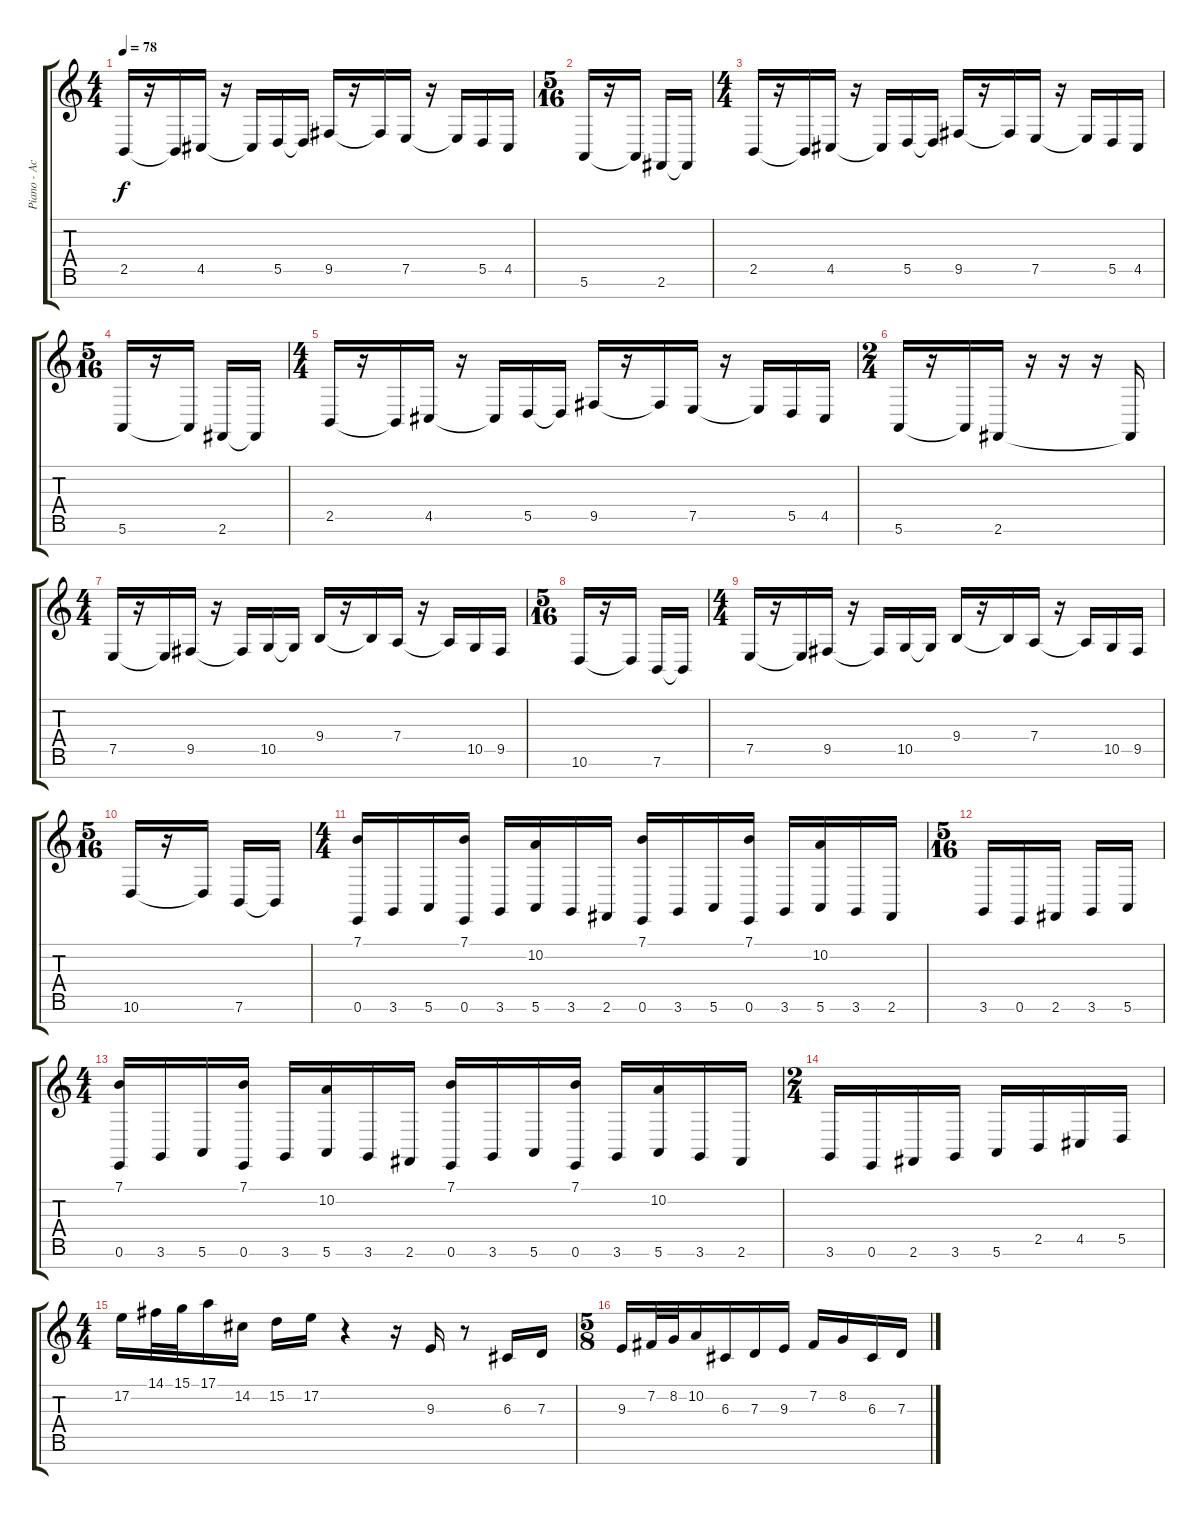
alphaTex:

\track ("Piano - Accentuation" "Piano - Ac") {instrument brightacousticpiano}
\staff {score tabs}
\tuning (E4 B3 G3 D3 A2 E2 B1) {hide}
\ts (4 4)
\tempo 78
\clef g2
\ks c
2.5.16{dy f} r.16 2.5{t}.16 4.5.16 r.16 4.5{t}.16 5.5.16 5.5{t}.16 9.5.16 r.16 9.5{t}.16 7.5.16 r.16 7.5{t}.16 5.5.16 4.5.16 |
\ts (5 16)
5.6.16 r.16 5.6{t}.16 2.6.16 2.6{t}.16 |
\ts (4 4)
2.5.16 r.16 2.5{t}.16 4.5.16 r.16 4.5{t}.16 5.5.16 5.5{t}.16 9.5.16 r.16 9.5{t}.16 7.5.16 r.16 7.5{t}.16 5.5.16 4.5.16 |
\ts (5 16)
5.6.16 r.16 5.6{t}.16 2.6.16 2.6{t}.16 |
\ts (4 4)
2.5.16 r.16 2.5{t}.16 4.5.16 r.16 4.5{t}.16 5.5.16 5.5{t}.16 9.5.16 r.16 9.5{t}.16 7.5.16 r.16 7.5{t}.16 5.5.16 4.5.16 |
\ts (2 4)
5.6.16 r.16 5.6{t}.16 2.6.16 r.16 r.16 r.16 2.6{t}.16 |
\ts (4 4)
7.5.16 r.16 7.5{t}.16 9.5.16 r.16 9.5{t}.16 10.5.16 10.5{t}.16 9.4.16 r.16 9.4{t}.16 7.4.16 r.16 7.4{t}.16 10.5.16 9.5.16 |
\ts (5 16)
10.6.16 r.16 10.6{t}.16 7.6.16 7.6{t}.16 |
\ts (4 4)
7.5.16 r.16 7.5{t}.16 9.5.16 r.16 9.5{t}.16 10.5.16 10.5{t}.16 9.4.16 r.16 9.4{t}.16 7.4.16 r.16 7.4{t}.16 10.5.16 9.5.16 |
\ts (5 16)
10.6.16 r.16 10.6{t}.16 7.6.16 7.6{t}.16 |
\ts (4 4)
(7.1 0.6).16 3.6.16 5.6.16 (7.1 0.6).16 3.6.16 (10.2 5.6).16 3.6.16 2.6.16 (7.1 0.6).16 3.6.16 5.6.16 (7.1 0.6).16 3.6.16 (10.2 5.6).16 3.6.16 2.6.16 |
\ts (5 16)
3.6.16 0.6.16 2.6.16 3.6.16 5.6.16 |
\ts (4 4)
(7.1 0.6).16 3.6.16 5.6.16 (7.1 0.6).16 3.6.16 (10.2 5.6).16 3.6.16 2.6.16 (7.1 0.6).16 3.6.16 5.6.16 (7.1 0.6).16 3.6.16 (10.2 5.6).16 3.6.16 2.6.16 |
\ts (2 4)
3.6.16 0.6.16 2.6.16 3.6.16 5.6.16 2.5.16 4.5.16 5.5.16 |
\ts (4 4)
17.2.16 14.1.32 15.1.32 17.1.16 14.2.16 15.2.16 17.2.16 r.4 r.16 9.3.16 r.8 6.3.16 7.3.16 |
\ts (5 8)
9.3.16 7.2.32 8.2.32 10.2.16 6.3.16 7.3.16 9.3.16 7.2.16 8.2.16 6.3.16 7.3.16
